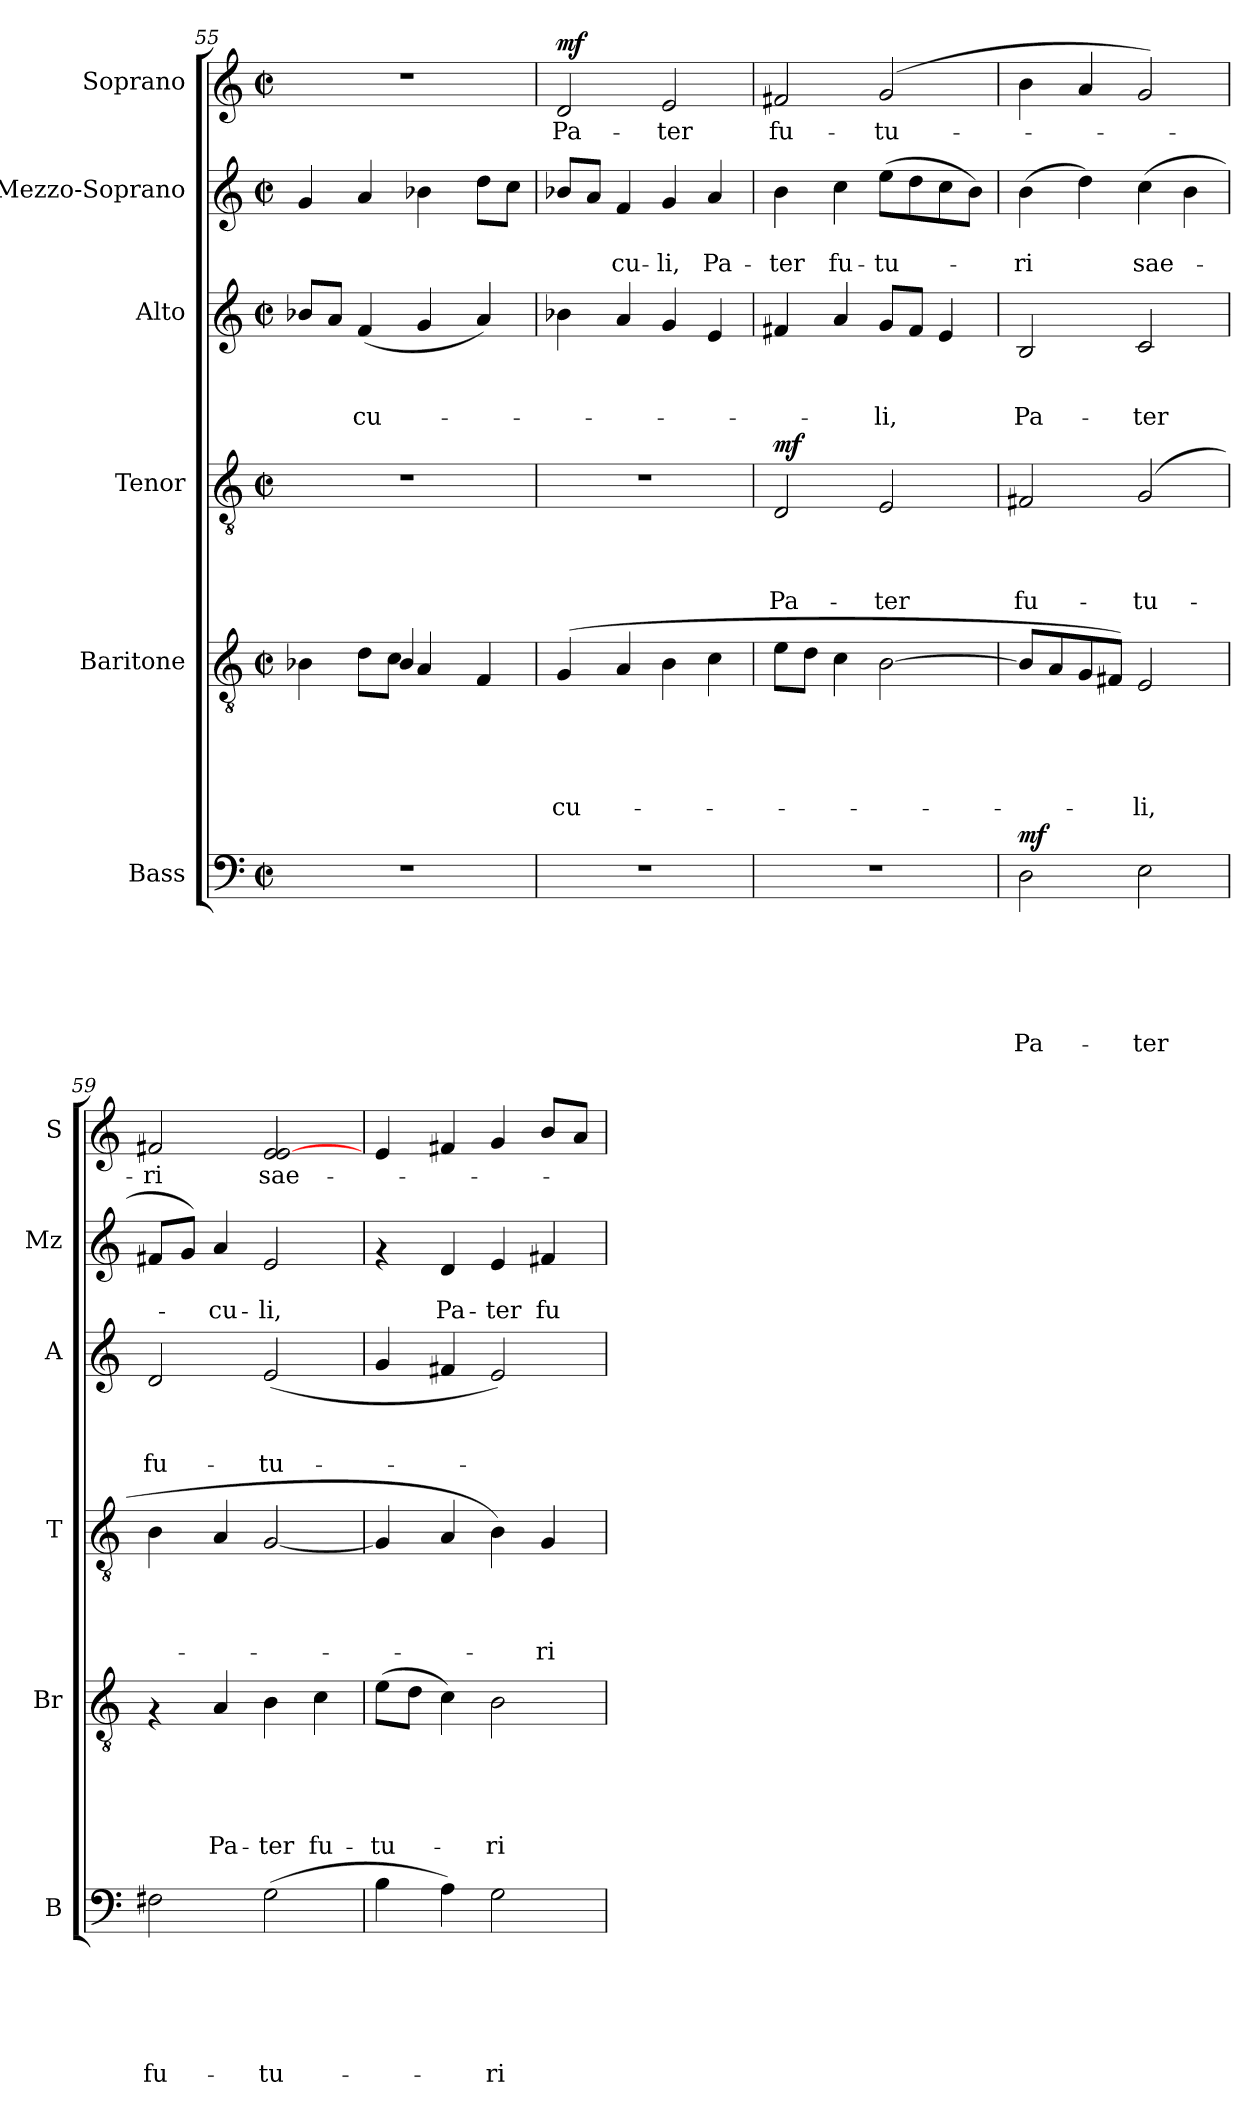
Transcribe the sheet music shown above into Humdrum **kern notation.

**kern	**text	**text	**text	**text	**text	**text	**dynam	**kern	**text	**text	**text	**text	**text	**kern	**text	**text	**text	**text	**dynam	**kern	**text	**text	**text	**kern	**text	**text	**kern	**text	**dynam
*part6	*part6	*part6	*part6	*part6	*part6	*part6	*part6	*part5	*part5	*part5	*part5	*part5	*part5	*part4	*part4	*part4	*part4	*part4	*part4	*part3	*part3	*part3	*part3	*part2	*part2	*part2	*part1	*part1	*part1
*staff6	*staff6	*staff6	*staff6	*staff6	*staff6	*staff6	*staff6	*staff5	*staff5	*staff5	*staff5	*staff5	*staff5	*staff4	*staff4	*staff4	*staff4	*staff4	*staff4	*staff3	*staff3	*staff3	*staff3	*staff2	*staff2	*staff2	*staff1	*staff1	*staff1
*I"Bass	*	*	*	*	*	*	*	*I"Baritone	*	*	*	*	*	*I"Tenor	*	*	*	*	*	*I"Alto	*	*	*	*I"Mezzo-Soprano	*	*	*I"Soprano	*	*
*I'B	*	*	*	*	*	*	*	*I'Br	*	*	*	*	*	*I'T	*	*	*	*	*	*I'A	*	*	*	*I'Mz	*	*	*I'S	*	*
*clefF4	*	*	*	*	*	*	*	*clefGv2	*	*	*	*	*	*clefGv2	*	*	*	*	*	*clefG2	*	*	*	*clefG2	*	*	*clefG2	*	*
*k[]	*	*	*	*	*	*	*	*k[]	*	*	*	*	*	*k[]	*	*	*	*	*	*k[]	*	*	*	*k[]	*	*	*k[]	*	*
*C:	*	*	*	*	*	*	*	*C:	*	*	*	*	*	*C:	*	*	*	*	*	*C:	*	*	*	*C:	*	*	*C:	*	*
*M2/2	*	*	*	*	*	*	*	*M2/2	*	*	*	*	*	*M2/2	*	*	*	*	*	*M2/2	*	*	*	*M2/2	*	*	*M2/2	*	*
*met(c|)	*	*	*	*	*	*	*	*met(c|)	*	*	*	*	*	*met(c|)	*	*	*	*	*	*met(c|)	*	*	*	*met(c|)	*	*	*met(c|)	*	*
=55	=55	=55	=55	=55	=55	=55	=55	=55	=55	=55	=55	=55	=55	=55	=55	=55	=55	=55	=55	=55	=55	=55	=55	=55	=55	=55	=55	=55	=55
*	*	*	*	*	*	*	*	*^	*	*	*	*	*	*	*	*	*	*	*	*	*	*	*	*	*	*	*	*	*
1r	.	.	.	.	.	.	.	4B-X\	4.ryy	.	.	.	.	.	1r	.	.	.	.	.	8b-X/L	.	.	.	4g/	.	.	1r	.	.
.	.	.	.	.	.	.	.	.	.	.	.	.	.	.	.	.	.	.	.	.	8a/J	.	.	.	.	.	.	.	.	.
!	!	!	!	!	!	!	!	!	!	!	!	!	!	!	!	!	!	!	!	!	!	!	!	!LO:LY:b	!	!	!	!	!	!
.	.	.	.	.	.	.	.	8d\L	.	.	.	.	.	.	.	.	.	.	.	.	(4f/	.	.	-cu-	4a/	.	.	.	.	.
.	.	.	.	.	.	.	.	8c\J	4B-/	.	.	.	.	.	.	.	.	.	.	.	.	.	.	.	.	.	.	.	.	.
.	.	.	.	.	.	.	.	4A/	.	.	.	.	.	.	.	.	.	.	.	.	4g/	.	.	.	4b-X\	.	.	.	.	.
.	.	.	.	.	.	.	.	.	4.ryy	.	.	.	.	.	.	.	.	.	.	.	.	.	.	.	.	.	.	.	.	.
.	.	.	.	.	.	.	.	4F/	.	.	.	.	.	.	.	.	.	.	.	.	4a/)	.	.	.	8dd\L	.	.	.	.	.
.	.	.	.	.	.	.	.	.	.	.	.	.	.	.	.	.	.	.	.	.	.	.	.	.	8cc\J	.	.	.	.	.
*	*	*	*	*	*	*	*	*v	*v	*	*	*	*	*	*	*	*	*	*	*	*	*	*	*	*	*	*	*	*	*
!!LO:PB:g=z
=56	=56	=56	=56	=56	=56	=56	=56	=56	=56	=56	=56	=56	=56	=56	=56	=56	=56	=56	=56	=56	=56	=56	=56	=56	=56	=56	=56	=56	=56
!	!	!	!	!	!	!	!	!	!	!	!	!	!LO:LY:b	!	!	!	!	!	!	!	!	!	!	!	!	!	!	!LO:LY:b	!LO:DY:a
1r	.	.	.	.	.	.	.	(4G/	.	.	.	.	-cu-	1r	.	.	.	.	.	4b-X\	.	.	.	8b-X/L	.	.	2d/	Pa-	mf
.	.	.	.	.	.	.	.	.	.	.	.	.	.	.	.	.	.	.	.	.	.	.	.	8a/J	.	.	.	.	.
!	!	!	!	!	!	!	!	!	!	!	!	!	!	!	!	!	!	!	!	!	!	!	!	!	!	!LO:LY:b	!	!	!
.	.	.	.	.	.	.	.	4A/	.	.	.	.	.	.	.	.	.	.	.	4a/	.	.	.	4f/	.	-cu-	.	.	.
!	!	!	!	!	!	!	!	!	!	!	!	!	!	!	!	!	!	!	!	!	!	!	!	!	!	!LO:LY:b	!	!LO:LY:b	!
.	.	.	.	.	.	.	.	4B\	.	.	.	.	.	.	.	.	.	.	.	4g/	.	.	.	4g/	.	-li,	2e/	-ter	.
!	!	!	!	!	!	!	!	!	!	!	!	!	!	!	!	!	!	!	!	!	!	!	!	!	!	!LO:LY:b	!	!	!
.	.	.	.	.	.	.	.	4c\	.	.	.	.	.	.	.	.	.	.	.	4e/	.	.	.	4a/	.	Pa-	.	.	.
=57	=57	=57	=57	=57	=57	=57	=57	=57	=57	=57	=57	=57	=57	=57	=57	=57	=57	=57	=57	=57	=57	=57	=57	=57	=57	=57	=57	=57	=57
!	!	!	!	!	!	!	!	!	!	!	!	!	!	!	!	!	!	!LO:LY:b	!LO:DY:a	!	!	!	!	!	!	!LO:LY:b	!	!LO:LY:b	!
1r	.	.	.	.	.	.	.	8e\L	.	.	.	.	.	2D/	.	.	.	Pa-	mf	4f#X/	.	.	.	4b\	.	-ter	2f#X/	fu-	.
.	.	.	.	.	.	.	.	8d\J	.	.	.	.	.	.	.	.	.	.	.	.	.	.	.	.	.	.	.	.	.
!	!	!	!	!	!	!	!	!	!	!	!	!	!	!	!	!	!	!	!	!	!	!	!	!	!	!LO:LY:b	!	!	!
.	.	.	.	.	.	.	.	4c\	.	.	.	.	.	.	.	.	.	.	.	4a/	.	.	.	4cc\	.	fu-	.	.	.
!	!	!	!	!	!	!	!	!	!	!	!	!	!	!	!	!	!	!LO:LY:b	!	!	!	!	!LO:LY:b	!	!	!LO:LY:b	!	!LO:LY:b	!
.	.	.	.	.	.	.	.	[>2B\	.	.	.	.	.	2E/	.	.	.	-ter	.	8g/L	.	.	-li,	(>8ee\L	.	-tu-	(2g/	-tu-	.
.	.	.	.	.	.	.	.	.	.	.	.	.	.	.	.	.	.	.	.	8f#/J	.	.	.	8dd\	.	.	.	.	.
.	.	.	.	.	.	.	.	.	.	.	.	.	.	.	.	.	.	.	.	4e/	.	.	.	8cc\	.	.	.	.	.
.	.	.	.	.	.	.	.	.	.	.	.	.	.	.	.	.	.	.	.	.	.	.	.	8b\J)	.	.	.	.	.
=58	=58	=58	=58	=58	=58	=58	=58	=58	=58	=58	=58	=58	=58	=58	=58	=58	=58	=58	=58	=58	=58	=58	=58	=58	=58	=58	=58	=58	=58
!	!	!	!	!	!	!LO:LY:b	!LO:DY:a	!	!	!	!	!	!	!	!	!	!	!LO:LY:b	!	!	!	!	!LO:LY:b	!	!	!LO:LY:b	!	!	!
2D\	.	.	.	.	.	Pa-	mf	8B/L]	.	.	.	.	.	2F#X/	.	.	.	fu-	.	2B/	.	.	Pa-	(>4b\	.	-ri	4b\	.	.
.	.	.	.	.	.	.	.	8A/	.	.	.	.	.	.	.	.	.	.	.	.	.	.	.	.	.	.	.	.	.
.	.	.	.	.	.	.	.	8G/	.	.	.	.	.	.	.	.	.	.	.	.	.	.	.	4dd\)	.	.	4a/	.	.
.	.	.	.	.	.	.	.	8F#X/J)	.	.	.	.	.	.	.	.	.	.	.	.	.	.	.	.	.	.	.	.	.
!	!	!	!	!	!	!LO:LY:b	!	!	!	!	!	!	!LO:LY:b	!	!	!	!	!LO:LY:b	!	!	!	!	!LO:LY:b	!	!	!LO:LY:b	!	!	!
2E\	.	.	.	.	.	-ter	.	2E/	.	.	.	.	-li,	(2G/	.	.	.	-tu-	.	2c/	.	.	-ter	(>4cc\	.	sae-	2g/)	.	.
.	.	.	.	.	.	.	.	.	.	.	.	.	.	.	.	.	.	.	.	.	.	.	.	4b\	.	.	.	.	.
=59	=59	=59	=59	=59	=59	=59	=59	=59	=59	=59	=59	=59	=59	=59	=59	=59	=59	=59	=59	=59	=59	=59	=59	=59	=59	=59	=59	=59	=59
!	!	!	!	!	!	!LO:LY:b	!	!	!	!	!	!	!	!	!	!	!	!	!	!	!	!	!LO:LY:b	!	!	!	!	!LO:LY:b	!
2F#X\	.	.	.	.	.	fu-	.	4rF	.	.	.	.	.	4B\	.	.	.	.	.	2d/	.	.	fu-	8f#X/L	.	.	2f#X/	-ri	.
.	.	.	.	.	.	.	.	.	.	.	.	.	.	.	.	.	.	.	.	.	.	.	.	8g/J)	.	.	.	.	.
!	!	!	!	!	!	!	!	!	!	!	!	!	!LO:LY:b	!	!	!	!	!	!	!	!	!	!	!	!	!LO:LY:b	!	!	!
.	.	.	.	.	.	.	.	4A/	.	.	.	.	Pa-	4A/	.	.	.	.	.	.	.	.	.	4a/	.	-cu-	.	.	.
!	!	!	!	!	!	!LO:LY:b	!	!	!	!	!	!	!LO:LY:b	!	!	!	!	!	!	!	!	!	!LO:LY:b	!	!	!LO:LY:b	!	!LO:LY:b	!
(>2G\	.	.	.	.	.	-tu-	.	4B\	.	.	.	.	-ter	[<2G/	.	.	.	.	.	(<2e/	.	.	-tu-	2e/	.	-li,	2e/ [<2e/	sae-	.
!	!	!	!	!	!	!	!	!	!	!	!	!	!LO:LY:b	!	!	!	!	!	!	!	!	!	!	!	!	!	!	!	!
.	.	.	.	.	.	.	.	4c\	.	.	.	.	fu-	.	.	.	.	.	.	.	.	.	.	.	.	.	.	.	.
=60	=60	=60	=60	=60	=60	=60	=60	=60	=60	=60	=60	=60	=60	=60	=60	=60	=60	=60	=60	=60	=60	=60	=60	=60	=60	=60	=60	=60	=60
!	!	!	!	!	!	!	!	!	!	!	!	!	!LO:LY:b	!	!	!	!	!	!	!	!	!	!	!	!	!	!	!	!
4B\	.	.	.	.	.	.	.	(>8e\L	.	.	.	.	-tu-	4G/]	.	.	.	.	.	4g/	.	.	.	4rf	.	.	4e/	.	.
.	.	.	.	.	.	.	.	8d\J	.	.	.	.	.	.	.	.	.	.	.	.	.	.	.	.	.	.	.	.	.
!	!	!	!	!	!	!	!	!	!	!	!	!	!	!	!	!	!	!	!	!	!	!	!	!	!	!LO:LY:b	!	!	!
4A\)	.	.	.	.	.	.	.	4c\)	.	.	.	.	.	4A/	.	.	.	.	.	4f#X/	.	.	.	4d/	.	Pa-	4f#X/	.	.
!	!	!	!	!	!	!LO:LY:b	!	!	!	!	!	!	!LO:LY:b	!	!	!	!	!	!	!	!	!	!	!	!	!LO:LY:b	!	!	!
2G\	.	.	.	.	.	-ri	.	2B\	.	.	.	.	-ri	4B\)	.	.	.	.	.	2e/)	.	.	.	4e/	.	-ter	4g/	.	.
!	!	!	!	!	!	!	!	!	!	!	!	!	!	!	!	!	!	!LO:LY:b	!	!	!	!	!	!	!	!LO:LY:b	!	!	!
.	.	.	.	.	.	.	.	.	.	.	.	.	.	4G/	.	.	.	-ri	.	.	.	.	.	4f#X/	.	fu-	8b/L	.	.
.	.	.	.	.	.	.	.	.	.	.	.	.	.	.	.	.	.	.	.	.	.	.	.	.	.	.	8a/J	.	.
=	=	=	=	=	=	=	=	=	=	=	=	=	=	=	=	=	=	=	=	=	=	=	=	=	=	=	=	=	=
*-	*-	*-	*-	*-	*-	*-	*-	*-	*-	*-	*-	*-	*-	*-	*-	*-	*-	*-	*-	*-	*-	*-	*-	*-	*-	*-	*-	*-	*-
